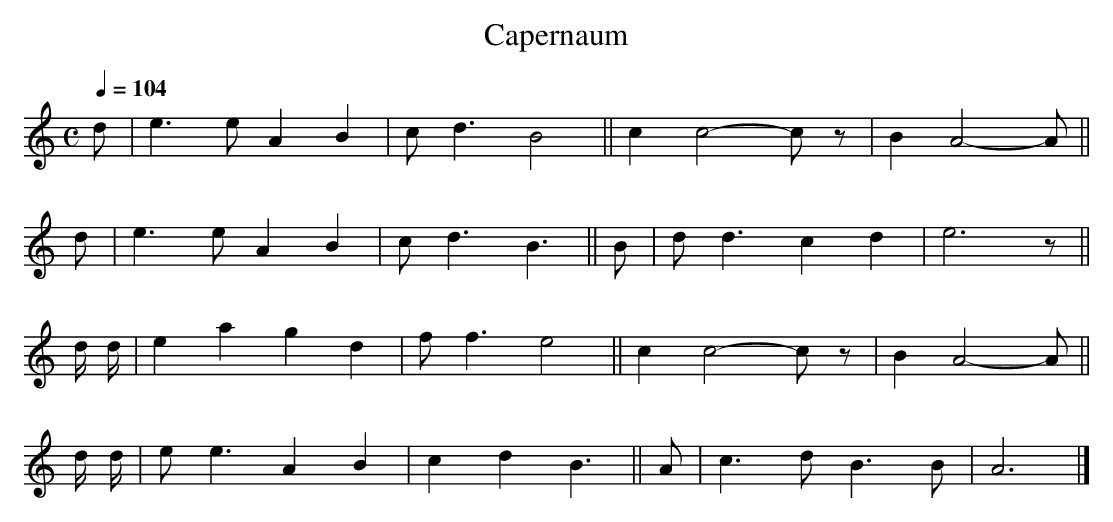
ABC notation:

X:1
T:Capernaum
M:C
L:1/4
Q:1/4=104
K:A Minor
d/     |e>e AB|c<d B2  ||c c2-  c/z/|B A2-A/||
d/     |e>e AB|c<d B>||B|d<d  c d   |e3   z/||
d// d//|e a gd|f<f e2  ||c c2-  c/z/|B A2-A/||
d// d//|e<e AB|c d B>||A|c>d  B>  B |A3     |]
